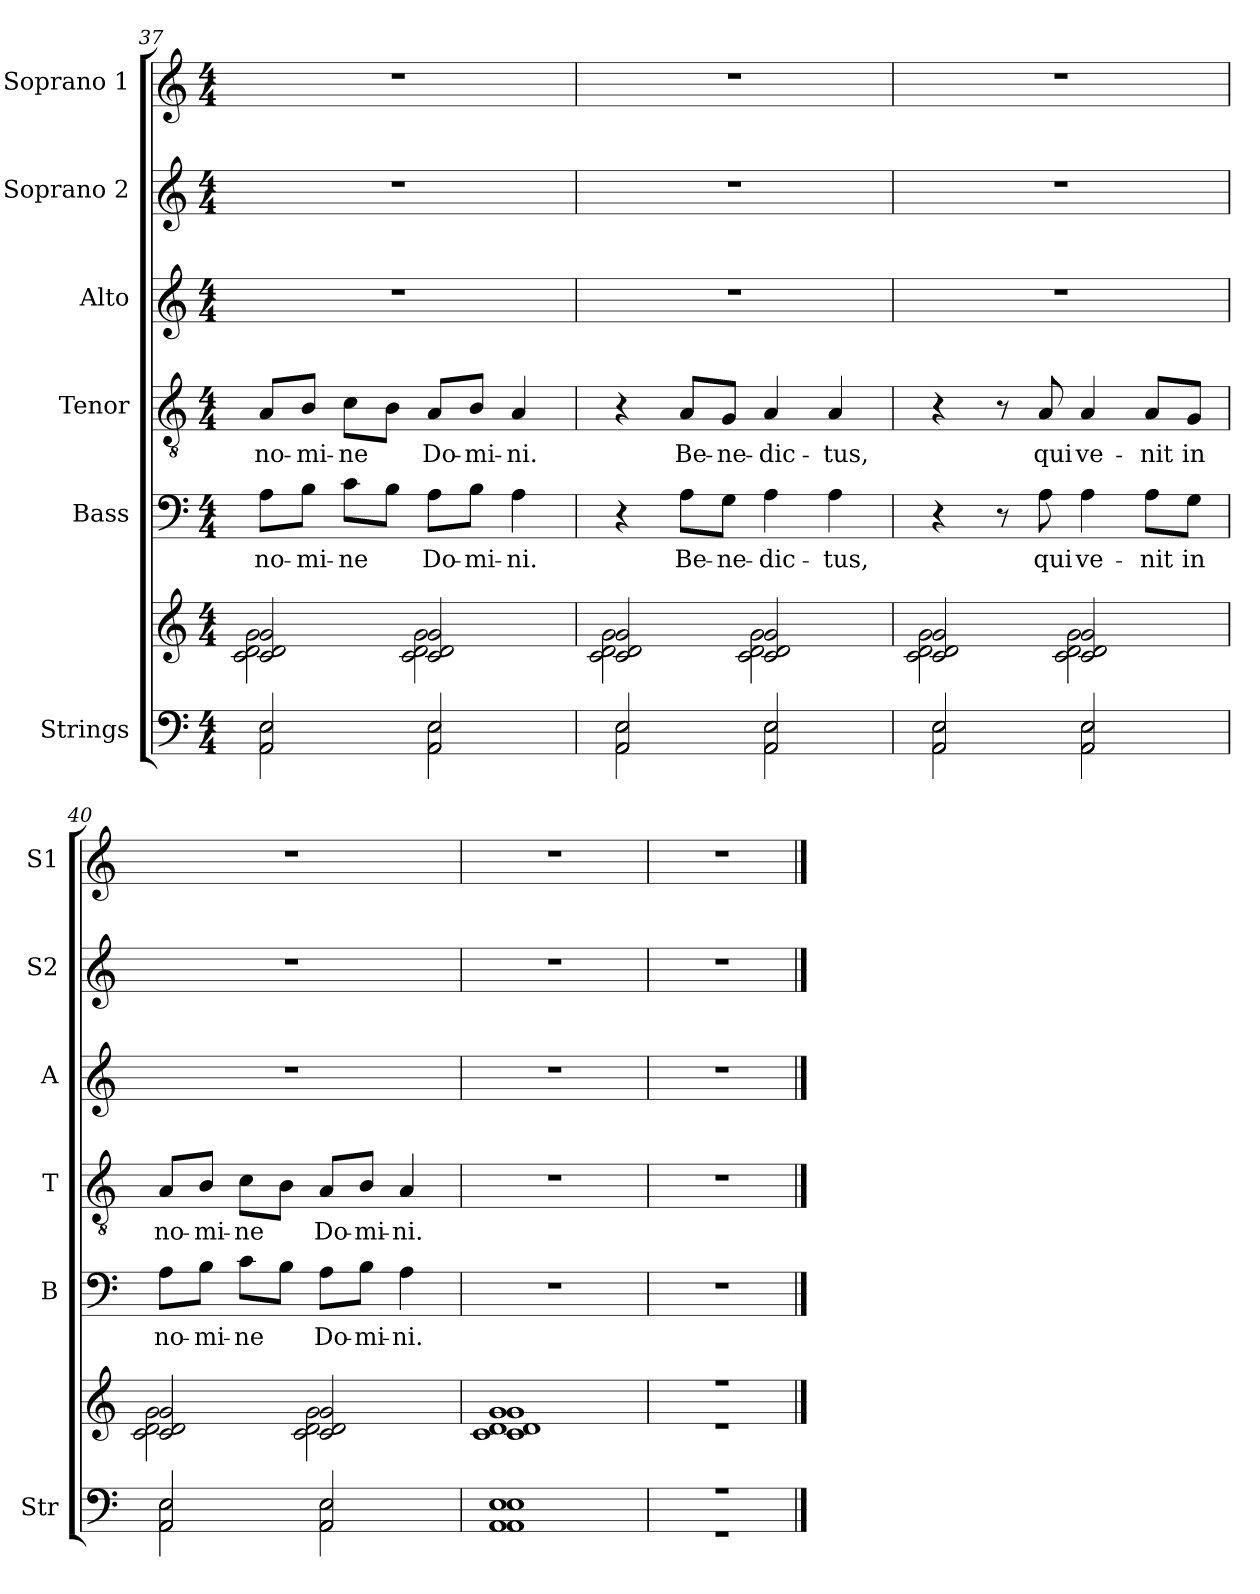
**kern	**kern	**kern	**text	**kern	**text	**kern	**kern	**kern
*part6	*part6	*part5	*part5	*part4	*part4	*part3	*part2	*part1
*staff7	*staff6	*staff5	*staff5	*staff4	*staff4	*staff3	*staff2	*staff1
*I"Strings	*	*I"Bass	*	*I"Tenor	*	*I"Alto	*I"Soprano 2	*I"Soprano 1
*I'Str	*	*I'B	*	*I'T	*	*I'A	*I'S2	*I'S1
*clefF4	*clefG2	*clefF4	*	*clefGv2	*	*clefG2	*clefG2	*clefG2
*k[]	*k[]	*k[]	*	*k[]	*	*k[]	*k[]	*k[]
*M4/4	*M4/4	*M4/4	*	*M4/4	*	*M4/4	*M4/4	*M4/4
=37	=37	=37	=37	=37	=37	=37	=37	=37
*^	*^	*	*	*	*	*	*	*
!	!	!	!	!	!LO:LY:b	!	!LO:LY:b	!	!	!
2AA/ 2E/	2AA\ 2E\	2c/ 2d/ 2g/	2c\ 2d\ 2g\	8A\L	no-	8A/L	no-	1r	1r	1r
!	!	!	!	!	!LO:LY:b	!	!LO:LY:b	!	!	!
.	.	.	.	8B\J	-mi-	8B/J	-mi-	.	.	.
!	!	!	!	!	!LO:LY:b	!	!LO:LY:b	!	!	!
.	.	.	.	8c\L	-ne	8c\L	-ne	.	.	.
.	.	.	.	8B\J	.	8B\J	.	.	.	.
!	!	!	!	!	!LO:LY:b	!	!LO:LY:b	!	!	!
2AA/ 2E/	2AA\ 2E\	2c/ 2d/ 2g/	2c\ 2d\ 2g\	8A\L	Do-	8A/L	Do-	.	.	.
!	!	!	!	!	!LO:LY:b	!	!LO:LY:b	!	!	!
.	.	.	.	8B\J	-mi-	8B/J	-mi-	.	.	.
!	!	!	!	!	!LO:LY:b	!	!LO:LY:b	!	!	!
.	.	.	.	4A\	-ni.	4A/	-ni.	.	.	.
=38	=38	=38	=38	=38	=38	=38	=38	=38	=38	=38
2AA/ 2E/	2AA\ 2E\	2c/ 2d/ 2g/	2c\ 2d\ 2g\	4r	.	4r	.	1r	1r	1r
!	!	!	!	!	!LO:LY:b	!	!LO:LY:b	!	!	!
.	.	.	.	8A\L	Be-	8A/L	Be-	.	.	.
!	!	!	!	!	!LO:LY:b	!	!LO:LY:b	!	!	!
.	.	.	.	8G\J	-ne-	8G/J	-ne-	.	.	.
!	!	!	!	!	!LO:LY:b	!	!LO:LY:b	!	!	!
2AA/ 2E/	2AA\ 2E\	2c/ 2d/ 2g/	2c\ 2d\ 2g\	4A\	-dic-	4A/	-dic-	.	.	.
!	!	!	!	!	!LO:LY:b	!	!LO:LY:b	!	!	!
.	.	.	.	4A\	-tus,	4A/	-tus,	.	.	.
!!LO:LB:g=z
=39	=39	=39	=39	=39	=39	=39	=39	=39	=39	=39
2AA/ 2E/	2AA\ 2E\	2c/ 2d/ 2g/	2c\ 2d\ 2g\	4r	.	4r	.	1r	1r	1r
.	.	.	.	8r	.	8r	.	.	.	.
!	!	!	!	!	!LO:LY:b	!	!LO:LY:b	!	!	!
.	.	.	.	8A\	qui	8A/	qui	.	.	.
!	!	!	!	!	!LO:LY:b	!	!LO:LY:b	!	!	!
2AA/ 2E/	2AA\ 2E\	2c/ 2d/ 2g/	2c\ 2d\ 2g\	4A\	ve-	4A/	ve-	.	.	.
!	!	!	!	!	!LO:LY:b	!	!LO:LY:b	!	!	!
.	.	.	.	8A\L	-nit	8A/L	-nit	.	.	.
!	!	!	!	!	!LO:LY:b	!	!LO:LY:b	!	!	!
.	.	.	.	8G\J	in	8G/J	in	.	.	.
=40	=40	=40	=40	=40	=40	=40	=40	=40	=40	=40
!	!	!	!	!	!LO:LY:b	!	!LO:LY:b	!	!	!
2AA/ 2E/	2AA\ 2E\	2c/ 2d/ 2g/	2c\ 2d\ 2g\	8A\L	no-	8A/L	no-	1r	1r	1r
!	!	!	!	!	!LO:LY:b	!	!LO:LY:b	!	!	!
.	.	.	.	8B\J	-mi-	8B/J	-mi-	.	.	.
!	!	!	!	!	!LO:LY:b	!	!LO:LY:b	!	!	!
.	.	.	.	8c\L	-ne	8c\L	-ne	.	.	.
.	.	.	.	8B\J	.	8B\J	.	.	.	.
!	!	!	!	!	!LO:LY:b	!	!LO:LY:b	!	!	!
2AA/ 2E/	2AA\ 2E\	2c/ 2d/ 2g/	2c\ 2d\ 2g\	8A\L	Do-	8A/L	Do-	.	.	.
!	!	!	!	!	!LO:LY:b	!	!LO:LY:b	!	!	!
.	.	.	.	8B\J	-mi-	8B/J	-mi-	.	.	.
!	!	!	!	!	!LO:LY:b	!	!LO:LY:b	!	!	!
.	.	.	.	4A\	-ni.	4A/	-ni.	.	.	.
=41	=41	=41	=41	=41	=41	=41	=41	=41	=41	=41
1AA 1E	1AA 1E	1c 1d 1g	1c 1d 1g	1r	.	1r	.	1r	1r	1r
=42	=42	=42	=42	=42	=42	=42	=42	=42	=42	=42
1r	1r	1r	1r	1r	.	1r	.	1r	1r	1r
*v	*v	*	*	*	*	*	*	*	*	*
*	*v	*v	*	*	*	*	*	*	*
==	==	==	==	==	==	==	==	==
*-	*-	*-	*-	*-	*-	*-	*-	*-
